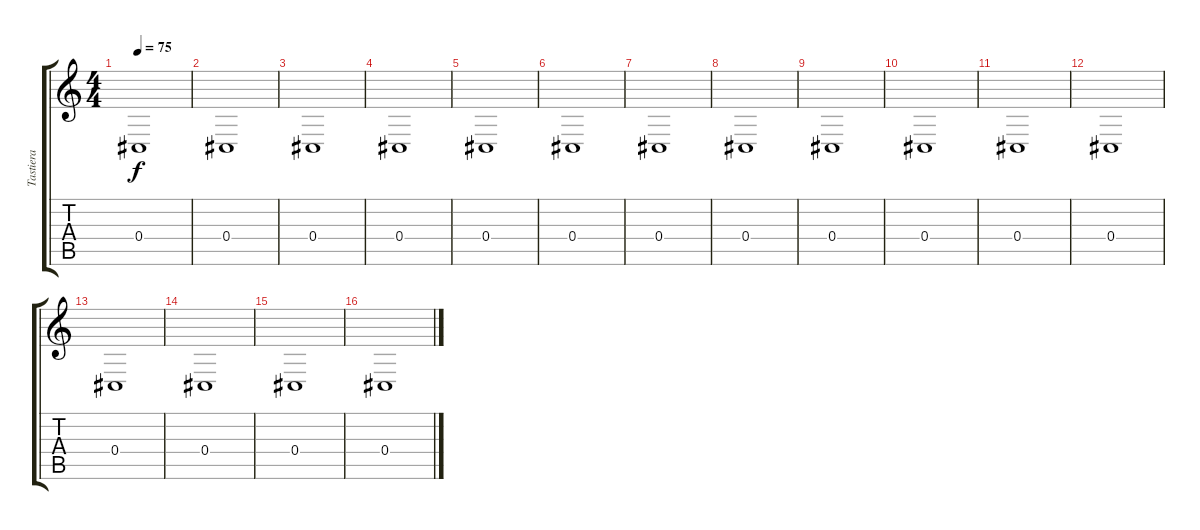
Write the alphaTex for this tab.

\track ("Tastiera" "Tastiera") {instrument pad2warm}
\staff {score tabs}
\tuning (Eb4 Bb3 Gb3 Db3 Ab2 Db2) {hide}
\ts (4 4)
\tempo 75
\clef g2
\ks c
0.4.1{dy f instrument pad2warm} |
0.4.1 |
0.4.1 |
0.4.1 |
0.4.1 |
0.4.1 |
0.4.1 |
0.4.1 |
0.4.1 |
0.4.1 |
0.4.1 |
0.4.1 |
0.4.1 |
0.4.1 |
0.4.1 |
0.4.1
